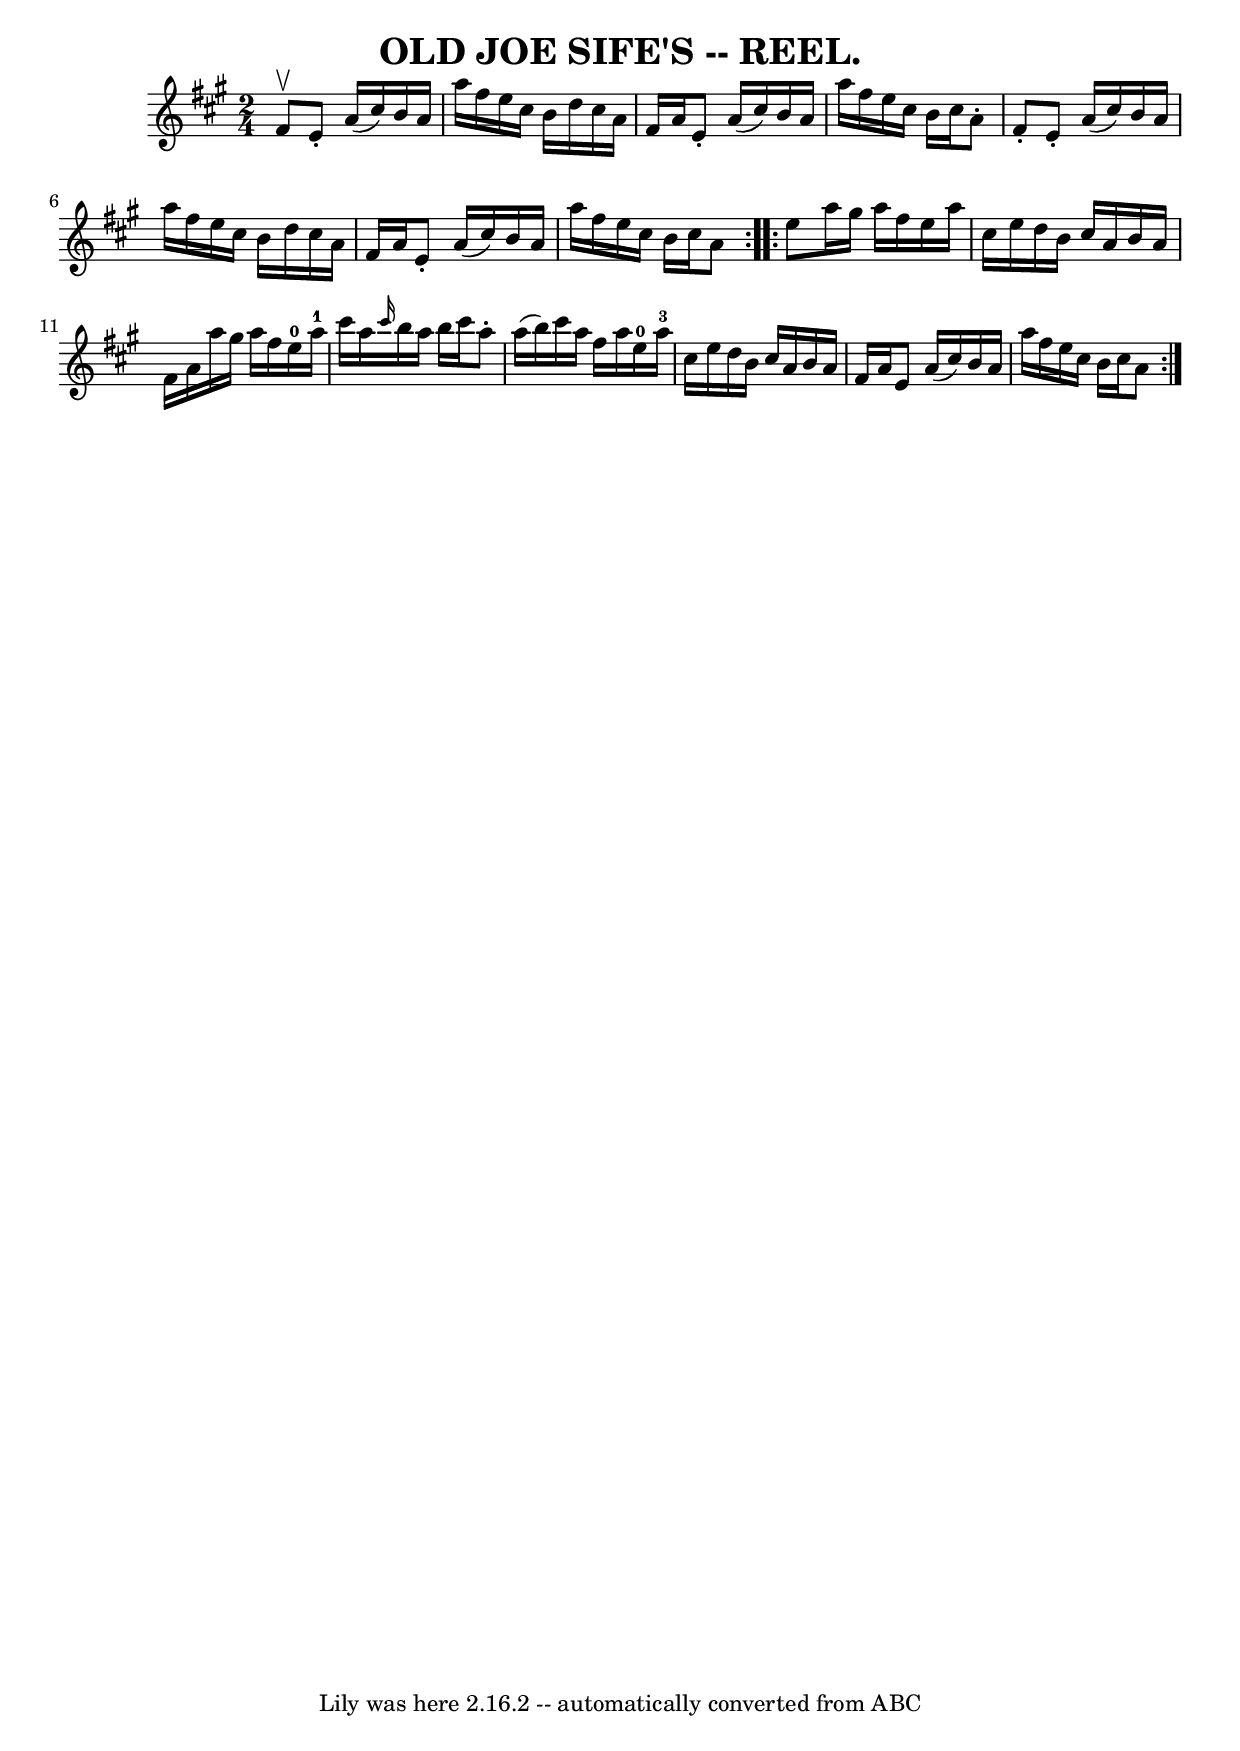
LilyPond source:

\version "2.16.2"
\include "Mammoth.ily"
\header {
  %% book = "Coles pg. 30.7"
 crossRefNumber = "15"
 footnotes = ""
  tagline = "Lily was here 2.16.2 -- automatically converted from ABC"
  title = "OLD JOE SIFE'S -- REEL."

}
voicedefault =  {



  \repeat volta 2 {

    \time 2/4 
    \key a \major fis'8^\upbow  |
 e'8-. a'16 (cis''16) b'16 a'16 a''16 fis''16  |
 e''16 cis''16 b'16 d''16 cis''16 a'16 fis'16 a'16   |
 e'8-. a'16 ( cis''16) b'16 a'16 a''16 fis''16   |
 e''16 cis''16 b'16 cis''16 a'8-. fis'8-.  |
 e'8-. a'16 (cis''16) b'16 a'16 a''16 fis''16   |
 e''16 cis''16 b'16 d''16 cis''16 a'16 fis'16 a'16   |
 e'8-. a'16 ( cis''16) b'16 a'16 a''16 fis''16   |
 e''16 cis''16    
 b'16 cis''16 a'8  
  }     
  \repeat volta 2 { e''8   |
 a''16 gis''16 a''16 fis''16 e''16 a''16 cis''16 e''16   |
 d''16 b'16 cis''16 a'16 b'16 a'16 fis'16 a'16   |
    
 a''16 gis''16 a''16 fis''16 e''16-0 a''16-1 cis'''16 a''16   |
    \grace { cis'''16  
	   } b''16 a''16 b''16 cis'''16 a''8-. a''16 (b''16)  |
 cis'''16 a''16 fis''16 a''16 e''16-0 a''16-3 cis''16 e''16   |
 d''16 b'16 cis''16 a'16 b'16 a'16 fis'16 a'16   |
 e'8 a'16 ( cis''16) b'16 a'16 a''16 fis''16   |
 e''16 cis''16    
 b'16 cis''16 a'8  
  }   

}

\score{
  <<

    \context Staff="default"
    {
      \voicedefault 
      
    }

  >>
  \layout {
    
  }
  \midi {
  }

}
